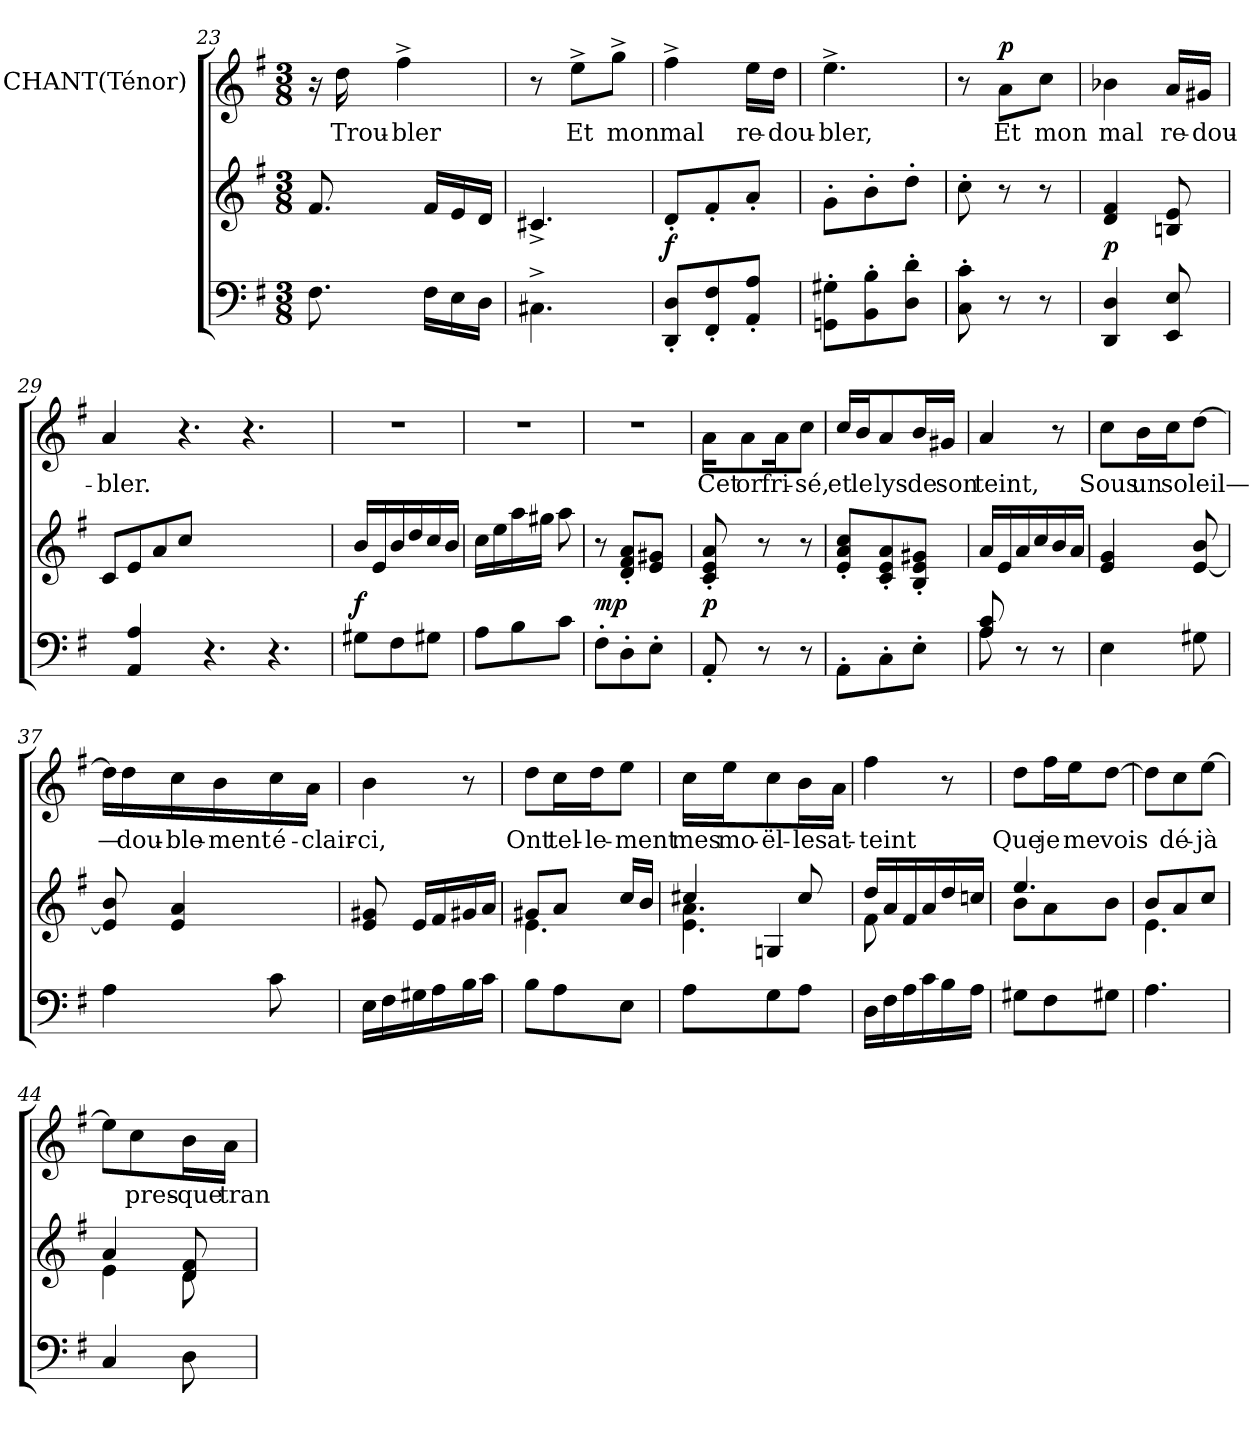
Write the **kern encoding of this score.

**kern	**dynam	**kern	**kern	**text	**dynam
*part3	*part3	*part2	*part1	*part1	*part1
*staff3	*staff3	*staff2	*staff1	*staff1	*staff1
*	*	*	*I"CHANT(Ténor)	*	*
*clefF4	*	*clefG2	*clefG2	*	*
*k[f#]	*	*k[f#]	*k[f#]	*	*
*M3/8	*	*M3/8	*M3/8	*	*
=23	=23	=23	=23	=23	=23
8.F#i\	.	8.f#j/	16r	.	.
.	.	.	16ddj\	Trou-	.
.	.	.	4ff#^>j\	bler	.
16F#i\LL	.	16f#j/LL	.	.	.
16Ei\	.	16ej/	.	.	.
16Di\JJ	.	16dj/JJ	.	.	.
=24	=24	=24	=24	=24	=24
4.C#X^>i\	.	4.c#X^>j/	8r	.	.
.	.	.	8ee^>j\L	Et	.
.	.	.	8gg^>j\J	mon	.
=25	=25	=25	=25	=25	=25
!	!LO:DY:a	!	!	!	!
8Di'</ 8DDi'</L	f	8d'<j/L	4ff#^>j\	mal	.
8F#i'</ 8FF#i'</	.	8f#'<j/	.	.	.
8Ai'</ 8AAi'</J	.	8a'<j/J	16eej\LL	re-	.
.	.	.	16ddj\JJ	dou-	.
!!LO:LB:g=z
=26	=26	=26	=26	=26	=26
8GGni'>\ 8G#Xi'>\L	.	8g'>j\L	4.ee^>j\	bler,	.
8BBi'>\ 8Bi'>\	.	8b'>j\	.	.	.
8Di'>\ 8di'>\J	.	8dd'>j\J	.	.	.
=27	=27	=27	=27	=27	=27
8Ci'>\ 8ci'>\	.	8cc'>j\	8r	.	.
!	!	!	!	!	!LO:DY:a
8r	.	8r	8aj\L	Et	p
8r	.	8r	8ccj\J	mon	.
=28	=28	=28	=28	=28	=28
!	!LO:DY:a	!	!	!	!
4Di/ 4DDi/	p	4f#j/ 4dj/	4b-Xj\	mal	.
8Ei/ 8EEi/	.	8ej/ 8Bnj/	16aj/LL	re-	.
.	.	.	16g#Xj/JJ	dou-	.
=29	=29	=29	=29	=29	=29
8ryy	.	8cj/L	4aj/	bler.	.
4Ai/ 4AAi/	.	8ej/	.	.	.
.	.	8aj/	8ryy	.	.
8ryy	.	8ccZ/J	4.r	.	.
4.r	.	2.ryy	.	.	.
.	.	.	4.r	.	.
4.r	.	.	.	.	.
.	.	.	8ryy	.	.
=30	=30	=30	=30	=30	=30
!	!LO:DY:a	!	!	!	!
8G#Xi\L	f	16bj/LL	4.r	.	.
.	.	16ej/	.	.	.
8F#i\	.	16bj/	.	.	.
.	.	16ddj/	.	.	.
8G#Xi\J	.	16ccj/	.	.	.
.	.	16bj/JJ	.	.	.
!!LO:LB:g=z
=31	=31	=31	=31	=31	=31
8Ai\L	.	16ccj\LL	4.r	.	.
.	.	16eej\	.	.	.
8Bi\	.	16aaj\	.	.	.
.	.	16gg#Xj\JJ	.	.	.
8ci\J	.	8aaj\	.	.	.
=32	=32	=32	=32	=32	=32
!	!LO:DY:a	!	!	!	!
8F#'>i\L	mp	8r	4.r	.	.
8D'>i\	.	8dj'</ 8aj'</ 8f#j'</L	.	.	.
8E'>i\J	.	8ej/ 8g#Xj/J	.	.	.
=33	=33	=33	=33	=33	=33
!	!LO:DY:a	!	!	!	!
8AA'<i/	p	8aj'</ 8ej'</ 8cj'</	16aj\KL	Cet	.
.	.	.	8aj\	or	.
8r	.	8r	.	.	.
.	.	.	16aj\K	fri-	.
8r	.	8r	8ccj\J	sé,	.
=34	=34	=34	=34	=34	=34
8AA'>i\L	.	8ccj'</ 8aj'</ 8ej'</L	16ccj/LL	et	.
.	.	.	16bj/J	le	.
8C'>i\	.	8aj'</ 8ej'</ 8cj'</	8aj/	lys	.
8E'>i\J	.	8g#Xj'</ 8ej'</ 8Bj'</J	16bj/L	de	.
.	.	.	16g#Xj/JJ	son	.
=35	=35	=35	=35	=35	=35
*^	*	*	*	*	*
8Ai/ 8ci/	8AV\	.	16aj/LL	4aj/	teint,	.
.	.	.	16ej/	.	.	.
8r	4ryy	.	16aj/	.	.	.
.	.	.	16ccj/	.	.	.
8r	.	.	16bj/	8r	.	.
.	.	.	16aj/JJ	.	.	.
*v	*v	*	*	*	*	*
!!LO:PB:g=z
=36	=36	=36	=36	=36	=36
4Ei\	.	4gj/ 4ej/	8ccj\L	Sous	.
.	.	.	16bj\L	un	.
.	.	.	16ccj\J	so	.
8G#Xi\	.	8bj/ [8ej/	[8ddj\J	-leil—	.
=37	=37	=37	=37	=37	=37
4Ai\	.	8bj/ 8ej]/	16ddj\LL]	—	.
.	.	.	16ddj\	dou-	.
.	.	4aj/ 4ej/	16ccj\	ble-	.
.	.	.	16bj\	ment	.
8ci\	.	.	16ccj\	é-	.
.	.	.	16aj\JJ	clair-	.
=38	=38	=38	=38	=38	=38
16Ei\LL	.	8g#Xj/ 8ej/	4bj\	ci,	.
16F#i\	.	.	.	.	.
16G#Xi\	.	16ej/LL	.	.	.
16Ai\	.	16f#j/	.	.	.
16Bi\	.	16g#Xj/	8r	.	.
16ci\JJ	.	16aj/JJ	.	.	.
=39	=39	=39	=39	=39	=39
*	*	*^	*	*	*
8Bi\L	.	8g#Xj/L	4.eV\	8ddj\L	Ont	.
8Ai\	.	8aj/J	.	16ccj\L	tel-	.
.	.	.	.	16ddj\J	le-	.
8Ei\J	.	16ccj/LL	.	8eej\J	ment	.
.	.	16bj/JJ	.	.	.	.
!!LO:LB:g=z
=40	=40	=40	=40	=40	=40	=40
*	*	*	*^	*	*	*
8Ai\L	.	4cc#Xj/	4.eV\ 4.aV\	16ryy	16ccj\LL	mes	.
.	.	.	.	16ryy	16eej\J	mo-	.
8Gi\	.	.	.	4GnN/	8ccj\	ël-	.
8Ai\J	.	8cc#j/	.	.	16bj\L	les	.
.	.	.	.	.	16aj\JJ	at-	.
*	*	*	*v	*v	*	*	*
=41	=41	=41	=41	=41	=41	=41
16Di\LL	.	16ddj/LL	8f#V\	4ff#j\	teint	.
16F#i\	.	16aj/	.	.	.	.
16Ai\	.	16f#j/	4ryy	.	.	.
16ci\	.	16aj/	.	.	.	.
16Bi\	.	16ddj/	.	8r	.	.
16Ai\JJ	.	16ccnj/JJ	.	.	.	.
=42	=42	=42	=42	=42	=42	=42
8G#Xi\L	.	4.eej/	8bV\L	8ddj\L	Que	.
8F#i\	.	.	8aV\	16ff#j\L	je	.
.	.	.	.	16eej\J	me	.
8G#Xi\J	.	.	8bV\J	[8ddj\J	vois	.
=43	=43	=43	=43	=43	=43	=43
4.Ai\	.	8bj/L	4.eV\	8ddj\L]	.	.
.	.	8aj/	.	8ccj\	dé-	.
.	.	8ccj/J	.	[8eej\J	jà	.
=44	=44	=44	=44	=44	=44	=44
4Ci/	.	4aj/	4eV\	8eej\L]	.	.
.	.	.	.	8ccj\	pres-	.
8Di\	.	8dj/ 8f#j/	8dV\	16bj\L	que	.
.	.	.	.	16aj\JJ	tran-	.
*	*	*v	*v	*	*	*
=	=	=	=	=	=
*-	*-	*-	*-	*-	*-
